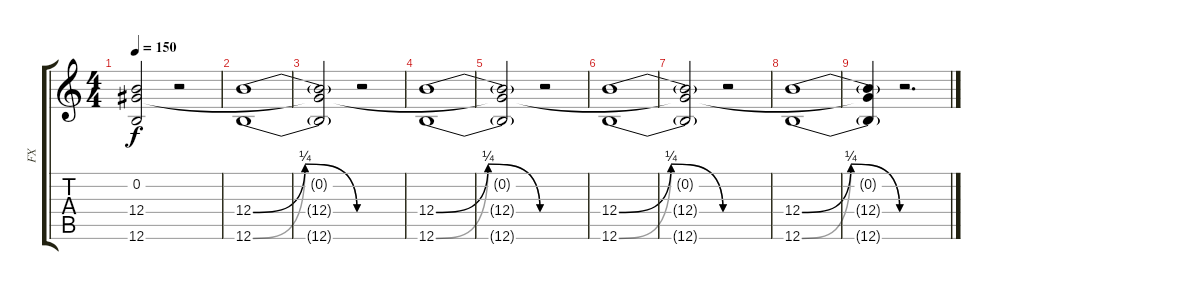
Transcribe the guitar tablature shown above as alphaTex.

\track ("FX" "FX") {instrument distortionguitar}
\staff {score tabs}
\tuning (Db4 Ab3 E3 B2 Gb2 B1) {hide}
\ts (4 4)
\tempo 150
\clef g2
\ks c
(0.2{t} 12.4{t} 12.6{t}).2{dy f} r.2 |
(12.4{be (bendrelease 0 0 30 1 30 1 60 0)} 12.6{be (bendrelease 0 0 30 1 30 1 60 0)}).1 |
(0.2{t} 12.4{t} 12.6{t}).2 r.2 |
(12.4{be (bendrelease 0 0 30 1 30 1 60 0)} 12.6{be (bendrelease 0 0 30 1 30 1 60 0)}).1 |
(0.2{t} 12.4{t} 12.6{t}).2 r.2 |
(12.4{be (bendrelease 0 0 30 1 30 1 60 0)} 12.6{be (bendrelease 0 0 30 1 30 1 60 0)}).1 |
(0.2{t} 12.4{t} 12.6{t}).2 r.2 |
(12.4{be (bendrelease 0 0 30 1 30 1 60 0)} 12.6{be (bendrelease 0 0 30 1 30 1 60 0)}).1 |
(0.2{t} 12.4{t} 12.6{t}).4 r.2{d}
